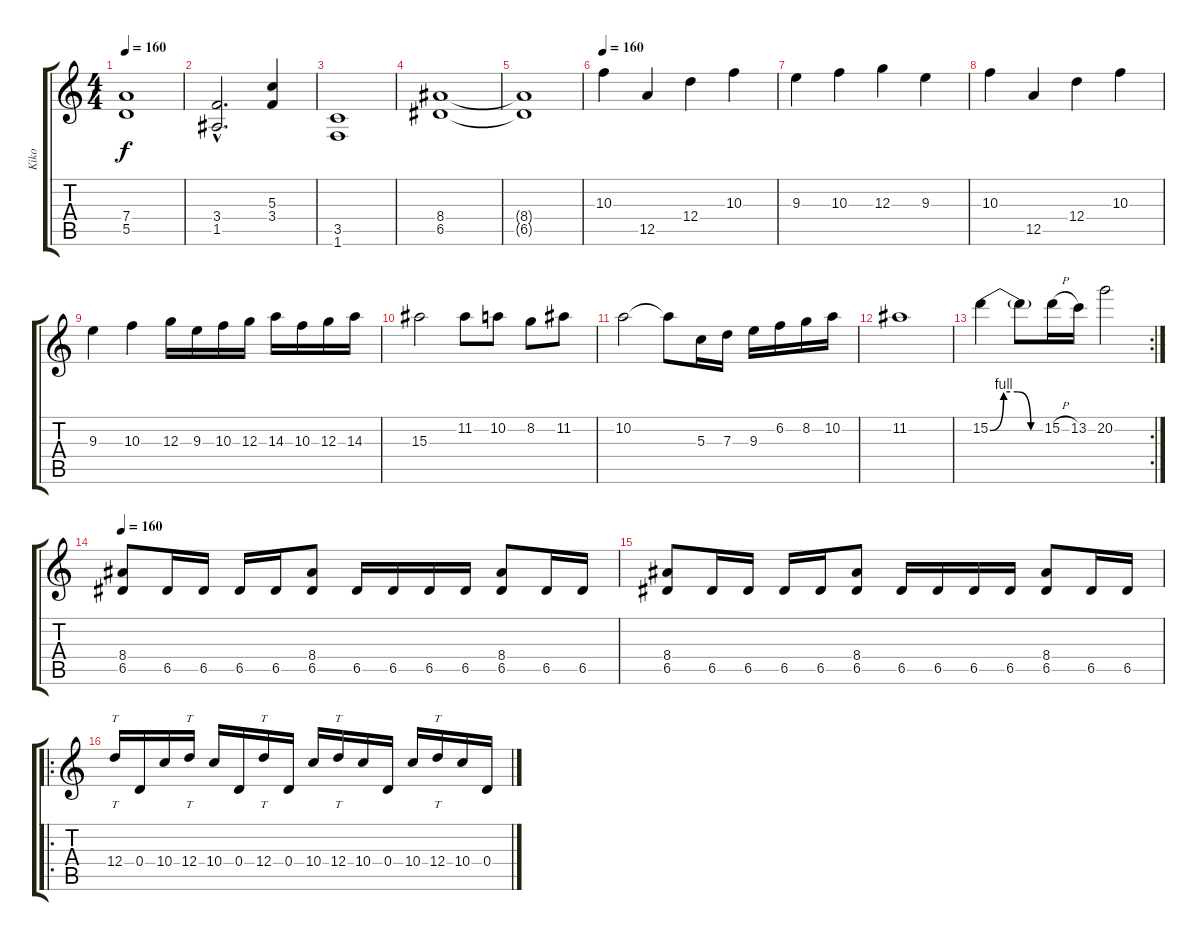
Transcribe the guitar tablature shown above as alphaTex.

\track ("Kiko" "Kiko") {instrument distortionguitar}
\staff {score tabs}
\tuning (E4 B3 G3 D3 A2 E2) {hide}
\ts (4 4)
\tempo 160
\clef g2
\ks c
(7.4 5.5).1{dy f} |
(3.4{hac} 1.5{hac}).2{d} (5.3 3.4).4 |
(3.5 1.6).1 |
(8.4 6.5).1 |
(8.4{t} 6.5{t}).1 |
\tempo 160
10.3.4 12.5.4 12.4.4 10.3.4 |
9.3.4 10.3.4 12.3.4 9.3.4 |
10.3.4 12.5.4 12.4.4 10.3.4 |
9.3.4 10.3.4 12.3.16 9.3.16 10.3.16 12.3.16 14.3.16 10.3.16 12.3.16 14.3.16 |
15.3.2 11.2.8 10.2.8 8.2.8 11.2.8 |
10.2.2 10.2{t}.8 5.3.16 7.3.16 9.3.16 6.2.16 8.2.16 10.2.16 |
11.2.1 |
\rc 2
15.2{be (custom 0 0 15 4 30 4 45 0 60 0)}.4 15.2{t}.8 15.2{h}.16 13.2.16 20.2.2 |
\tempo 160
(8.4 6.5).8 6.5.16 6.5.16 6.5.16 6.5.16 (8.4 6.5).8 6.5.16 6.5.16 6.5.16 6.5.16 (8.4 6.5).8 6.5.16 6.5.16 |
(8.4 6.5).8 6.5.16 6.5.16 6.5.16 6.5.16 (8.4 6.5).8 6.5.16 6.5.16 6.5.16 6.5.16 (8.4 6.5).8 6.5.16 6.5.16 |
\ro
12.4.16{tt} 0.4.16 10.4.16 12.4.16{tt} 10.4.16 0.4.16 12.4.16{tt} 0.4.16 10.4.16 12.4.16{tt} 10.4.16 0.4.16 10.4.16 12.4.16{tt} 10.4.16 0.4.16
